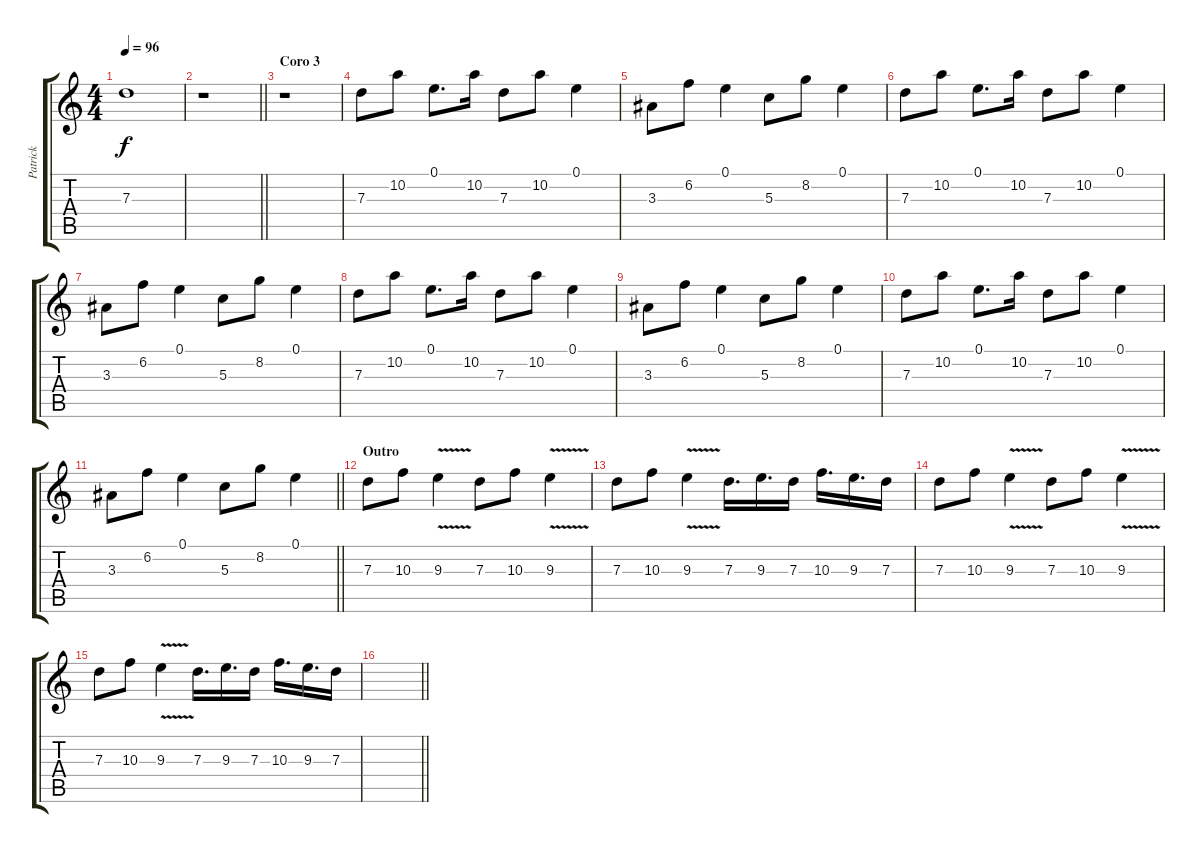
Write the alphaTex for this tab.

\track ("Patrick " "Patrick ") {instrument distortionguitar}
\staff {score tabs}
\tuning (E4 B3 G3 D3 A2 D2) {hide}
\ts (4 4)
\tempo 96
\clef g2
\ks c
7.3{t}.1{dy f volume 4} |
\barLineRight lightlight
r.1 |
\section ("" "Coro 3")
r.1 |
7.3.8{volume 12 instrument electricguitarjazz} 10.2.8 0.1.8{d} 10.2.16 7.3.8 10.2.8 0.1.4 |
3.3.8 6.2.8 0.1.4 5.3.8 8.2.8 0.1.4 |
7.3.8 10.2.8 0.1.8{d} 10.2.16 7.3.8 10.2.8 0.1.4 |
3.3.8 6.2.8 0.1.4 5.3.8 8.2.8 0.1.4 |
7.3.8 10.2.8 0.1.8{d} 10.2.16 7.3.8 10.2.8 0.1.4 |
3.3.8 6.2.8 0.1.4 5.3.8 8.2.8 0.1.4 |
7.3.8 10.2.8 0.1.8{d} 10.2.16 7.3.8 10.2.8 0.1.4 |
\barLineRight lightlight
3.3.8 6.2.8 0.1.4 5.3.8 8.2.8 0.1.4 |
\section ("" "Outro")
7.3.8{volume 13 instrument distortionguitar} 10.3.8 9.3{v}.4 7.3.8 10.3.8 9.3{v}.4 |
7.3.8 10.3.8 9.3{v}.4 7.3.16{d} 9.3.16{d} 7.3.16 10.3.16{d} 9.3.16{d} 7.3.16 |
7.3.8{instrument distortionguitar} 10.3.8 9.3{v}.4 7.3.8 10.3.8 9.3{v}.4 |
7.3.8 10.3.8 9.3{v}.4 7.3.16{d} 9.3.16{d} 7.3.16 10.3.16{d} 9.3.16{d} 7.3.16 |
\barLineRight lightlight
